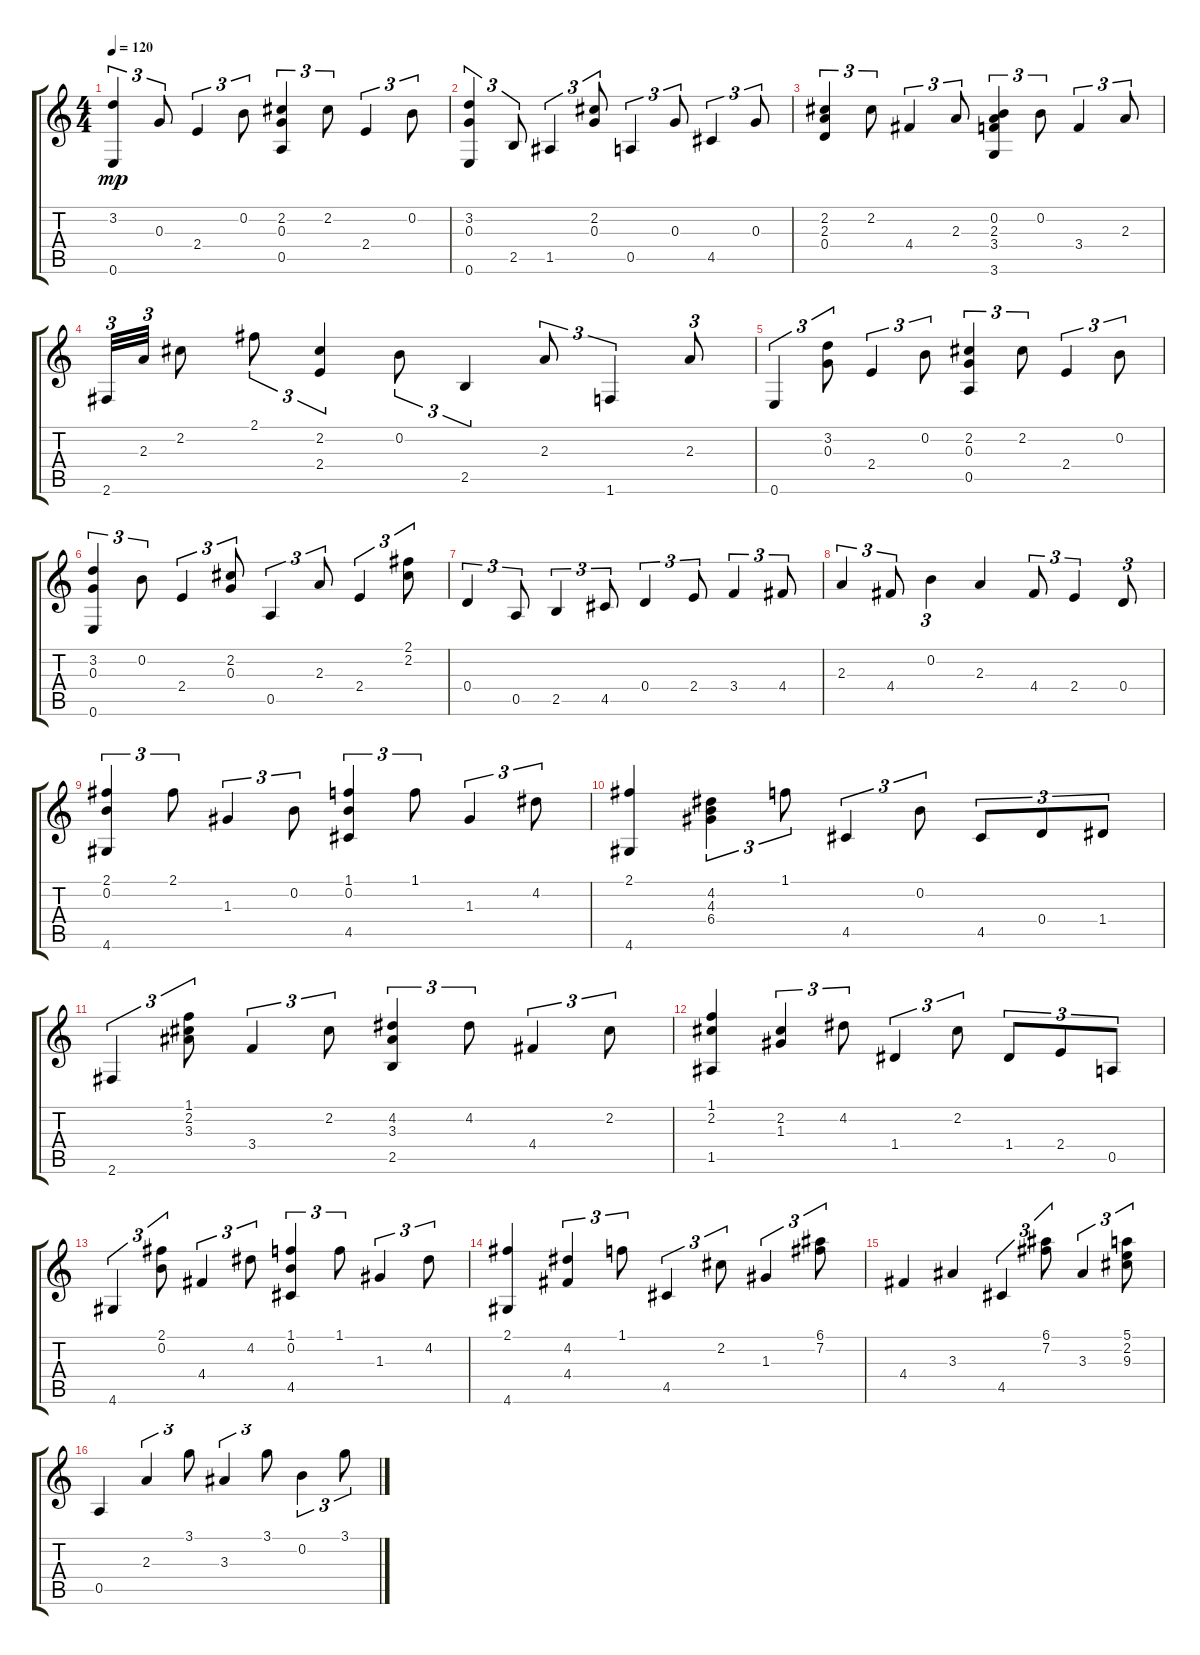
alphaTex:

\track "" {instrument acousticguitarnylon}
\staff {score tabs}
\tuning (E4 B3 G3 D3 A2 E2) {hide}
\ts (4 4)
\tempo 120
\clef g2
\ks c
(3.2 0.6).4{tu (3 2) dy mp} 0.3.8{tu (3 2)} 2.4.4{tu (3 2)} 0.2.8{tu (3 2)} (2.2 0.3 0.5).4{tu (3 2)} 2.2.8{tu (3 2)} 2.4.4{tu (3 2)} 0.2.8{tu (3 2)} |
(3.2 0.3 0.6).4{tu (3 2)} 2.5.8{tu (3 2)} 1.5.4{tu (3 2)} (2.2 0.3).8{tu (3 2)} 0.5.4{tu (3 2)} 0.3.8{tu (3 2)} 4.5.4{tu (3 2)} 0.3.8{tu (3 2)} |
(2.2 2.3 0.4).4{tu (3 2)} 2.2.8{tu (3 2)} 4.4.4{tu (3 2)} 2.3.8{tu (3 2)} (0.2 2.3 3.4 3.6).4{tu (3 2)} 0.2.8{tu (3 2)} 3.4.4{tu (3 2)} 2.3.8{tu (3 2)} |
2.6.32{tu (3 2)} 2.3.32{tu (3 2)} 2.2.8 2.1.8{tu (3 2)} (2.2 2.4).4{tu (3 2)} 0.2.8{tu (3 2)} 2.5.4{tu (3 2)} 2.3.8{tu (3 2)} 1.6.4{tu (3 2)} 2.3.8{tu (3 2)} |
0.6.4{tu (3 2)} (3.2 0.3).8{tu (3 2)} 2.4.4{tu (3 2)} 0.2.8{tu (3 2)} (2.2 0.3 0.5).4{tu (3 2)} 2.2.8{tu (3 2)} 2.4.4{tu (3 2)} 0.2.8{tu (3 2)} |
(3.2 0.3 0.6).4{tu (3 2)} 0.2.8{tu (3 2)} 2.4.4{tu (3 2)} (2.2 0.3).8{tu (3 2)} 0.5.4{tu (3 2)} 2.3.8{tu (3 2)} 2.4.4{tu (3 2)} (2.1 2.2).8{tu (3 2)} |
0.4.4{tu (3 2)} 0.5.8{tu (3 2)} 2.5.4{tu (3 2)} 4.5.8{tu (3 2)} 0.4.4{tu (3 2)} 2.4.8{tu (3 2)} 3.4.4{tu (3 2)} 4.4.8{tu (3 2)} |
2.3.4{tu (3 2)} 4.4.8{tu (3 2)} 0.2.4{tu (3 2)} 2.3.4 4.4.8{tu (3 2)} 2.4.4{tu (3 2)} 0.4.8{tu (3 2)} |
(2.1 0.2 4.6).4{tu (3 2)} 2.1.8{tu (3 2)} 1.3.4{tu (3 2)} 0.2.8{tu (3 2)} (1.1 0.2 4.5).4{tu (3 2)} 1.1.8{tu (3 2)} 1.3.4{tu (3 2)} 4.2.8{tu (3 2)} |
(2.1 4.6).4 (4.2 4.3 6.4).4{tu (3 2)} 1.1.8{tu (3 2)} 4.5.4{tu (3 2)} 0.2.8{tu (3 2)} 4.5.8{tu (3 2)} 0.4.8{tu (3 2)} 1.4.8{tu (3 2)} |
2.6.4{tu (3 2)} (1.1 2.2 3.3).8{tu (3 2)} 3.4.4{tu (3 2)} 2.2.8{tu (3 2)} (4.2 3.3 2.5).4{tu (3 2)} 4.2.8{tu (3 2)} 4.4.4{tu (3 2)} 2.2.8{tu (3 2)} |
(1.1 2.2 1.5).4 (2.2 1.3).4{tu (3 2)} 4.2.8{tu (3 2)} 1.4.4{tu (3 2)} 2.2.8{tu (3 2)} 1.4.8{tu (3 2)} 2.4.8{tu (3 2)} 0.5.8{tu (3 2)} |
4.6.4{tu (3 2)} (2.1 0.2).8{tu (3 2)} 4.4.4{tu (3 2)} 4.2.8{tu (3 2)} (1.1 0.2 4.5).4{tu (3 2)} 1.1.8{tu (3 2)} 1.3.4{tu (3 2)} 4.2.8{tu (3 2)} |
(2.1 4.6).4 (4.2 4.4).4{tu (3 2)} 1.1.8{tu (3 2)} 4.5.4{tu (3 2)} 2.2.8{tu (3 2)} 1.3.4{tu (3 2)} (6.1 7.2).8{tu (3 2)} |
4.4.4 3.3.4 4.5.4{tu (3 2)} (6.1 7.2).8{tu (3 2)} 3.3.4{tu (3 2)} (5.1 2.2 9.3).8{tu (3 2)} |
0.5.4 2.3.4{tu (3 2)} 3.1.8{tu (3 2)} 3.3.4{tu (3 2)} 3.1.8{tu (3 2)} 0.2.4{tu (3 2)} 3.1.8{tu (3 2)}
